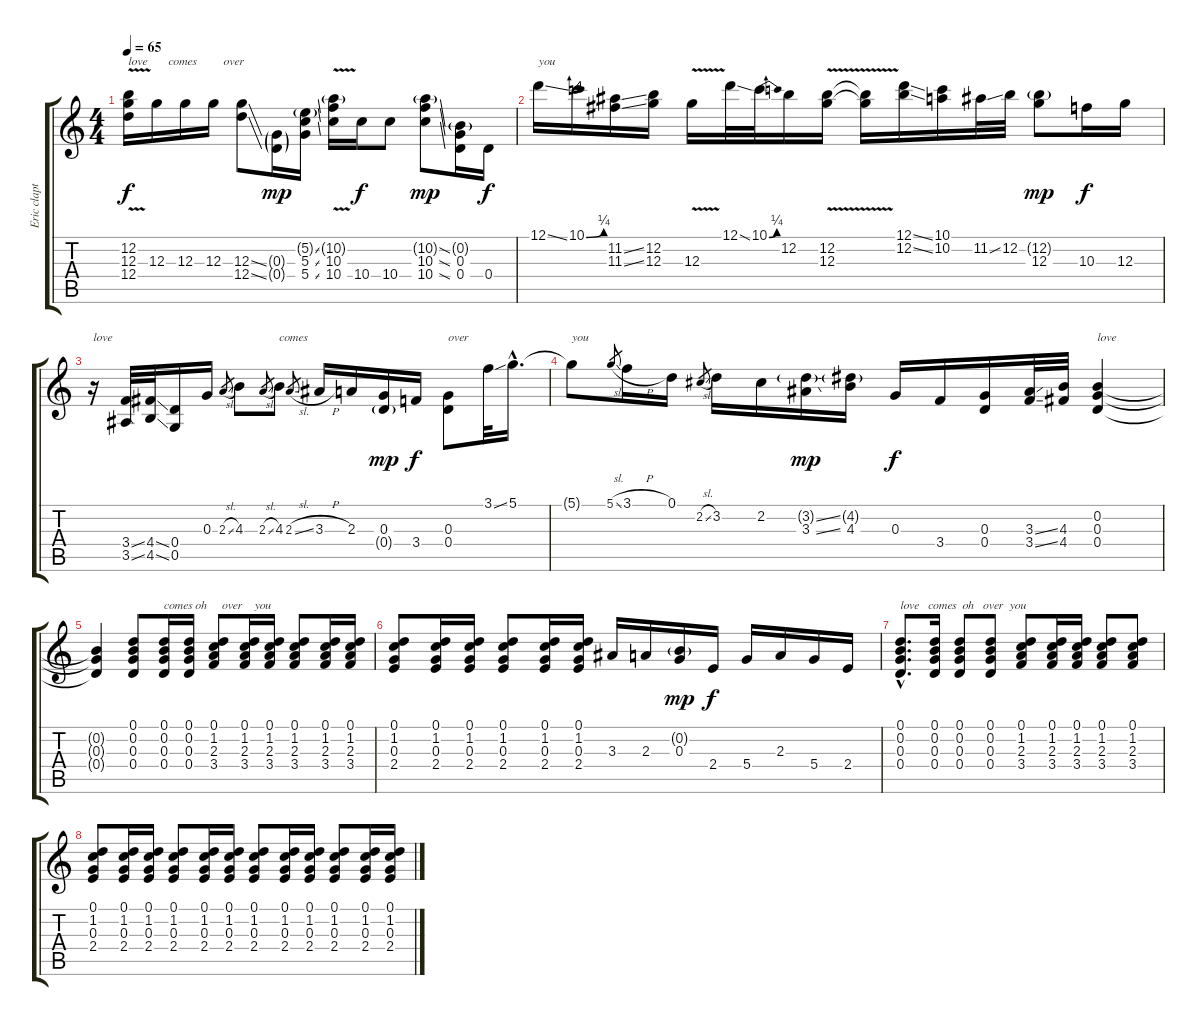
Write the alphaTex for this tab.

\track ("Eric clapton" "Eric clapt") {instrument acousticguitarsteel}
\staff {score tabs}
\tuning (D4 B3 G3 D3 G2 D2) {hide}
\ts (4 4)
\tempo 65
\clef g2
\ks c
(12.2{v} 12.3{v} 12.4{v}).16{txt "love       comes         over" dy f} 12.3.16 12.3.16 12.3.16 (12.3{ss} 12.4{ss}).8 (0.3{g} 0.4{g}).16{dy mp} (5.2{ss g} 5.3{ss} 5.4{ss}).16 (10.2{v g} 10.3{v} 10.4{v}).16 10.4.16{dy f} 10.4.8 (10.2{ss g} 10.3{ss} 10.4{ss}).8{dy mp} (0.2{g} 0.3 0.4).16 0.4.16{dy f} |
12.1{ss}.16{txt "you"} 10.1{be (bend 0 0 60 1)}.16 (11.2{ss} 11.3{ss}).16 (12.2 12.3).16 12.3{v}.16 12.1{ss}.32 10.1{be (bend 0 0 60 1)}.32 12.2.16 (12.2{v} 12.3{v}).16 (12.2{t} 12.3{t}).16 (12.1{ss} 12.2{ss}).16 (10.1 10.2).16 11.2{ss}.32 12.2.32 (12.2{g} 12.3).8{dy mp} 10.3.16{dy f} 12.3.16 |
r.16{txt "love"} (3.4{ss} 3.5{ss}).32 (4.4{ss} 4.5{ss}).32 (0.4 0.5).16 0.3.16 2.3{sl}.8{gr} 4.3.8 2.3{sl}.8{gr} 4.3.8{txt "comes "} 2.3{sl}.8{gr} 3.3{h}.16 2.3.16 (0.3 0.4{g}).16{dy mp} 3.4.16{dy f} (0.3 0.4).8{txt "over"} 3.1{ss}.32 5.1{hac}.16{d} |
5.1{t}.8{txt "you"} 5.1{sl}.8{gr} 3.1{h}.16 0.1.16 2.2{sl}.8{gr} 3.2.16 2.2.16 (3.2{ss g} 3.3{ss}).16{dy mp} (4.2{g} 4.3).16 0.3.16{dy f} 3.4.16 (0.3 0.4).16 (3.3{ss} 3.4{ss}).32 (4.3 4.4).32 (0.2 0.3 0.4).4{txt "love"} |
(0.2{t} 0.3{t} 0.4{t}).4 (0.1 0.2 0.3 0.4).8 (0.1 0.2 0.3 0.4).16{txt "comes oh     over    you"} (0.1 0.2 0.3 0.4).16 (0.1 1.2 2.3 3.4).8 (0.1 1.2 2.3 3.4).16 (0.1 1.2 2.3 3.4).16 (0.1 1.2 2.3 3.4).8 (0.1 1.2 2.3 3.4).16 (0.1 1.2 2.3 3.4).16 |
(0.1 1.2 0.3 2.4).8 (0.1 1.2 0.3 2.4).16 (0.1 1.2 0.3 2.4).16 (0.1 1.2 0.3 2.4).8 (0.1 1.2 0.3 2.4).16 (0.1 1.2 0.3 2.4).16 3.3.16 2.3.16 (0.2{g} 0.3).16{dy mp} 2.4.16{dy f} 5.4.16 2.3.16 5.4.16 2.4.16 |
(0.1{hac} 0.2{hac} 0.3{hac} 0.4{hac}).8{d txt "love   comes  oh   over  you"} (0.1 0.2 0.3 0.4).16 (0.1 0.2 0.3 0.4).8 (0.1 0.2 0.3 0.4).8 (0.1 1.2 2.3 3.4).8 (0.1 1.2 2.3 3.4).16 (0.1 1.2 2.3 3.4).16 (0.1 1.2 2.3 3.4).8 (0.1 1.2 2.3 3.4).8 |
(0.1 1.2 0.3 2.4).8 (0.1 1.2 0.3 2.4).16 (0.1 1.2 0.3 2.4).16 (0.1 1.2 0.3 2.4).8 (0.1 1.2 0.3 2.4).16 (0.1 1.2 0.3 2.4).16 (0.1 1.2 0.3 2.4).8 (0.1 1.2 0.3 2.4).16 (0.1 1.2 0.3 2.4).16 (0.1 1.2 0.3 2.4).8 (0.1 1.2 0.3 2.4).16 (0.1 1.2 0.3 2.4).16
